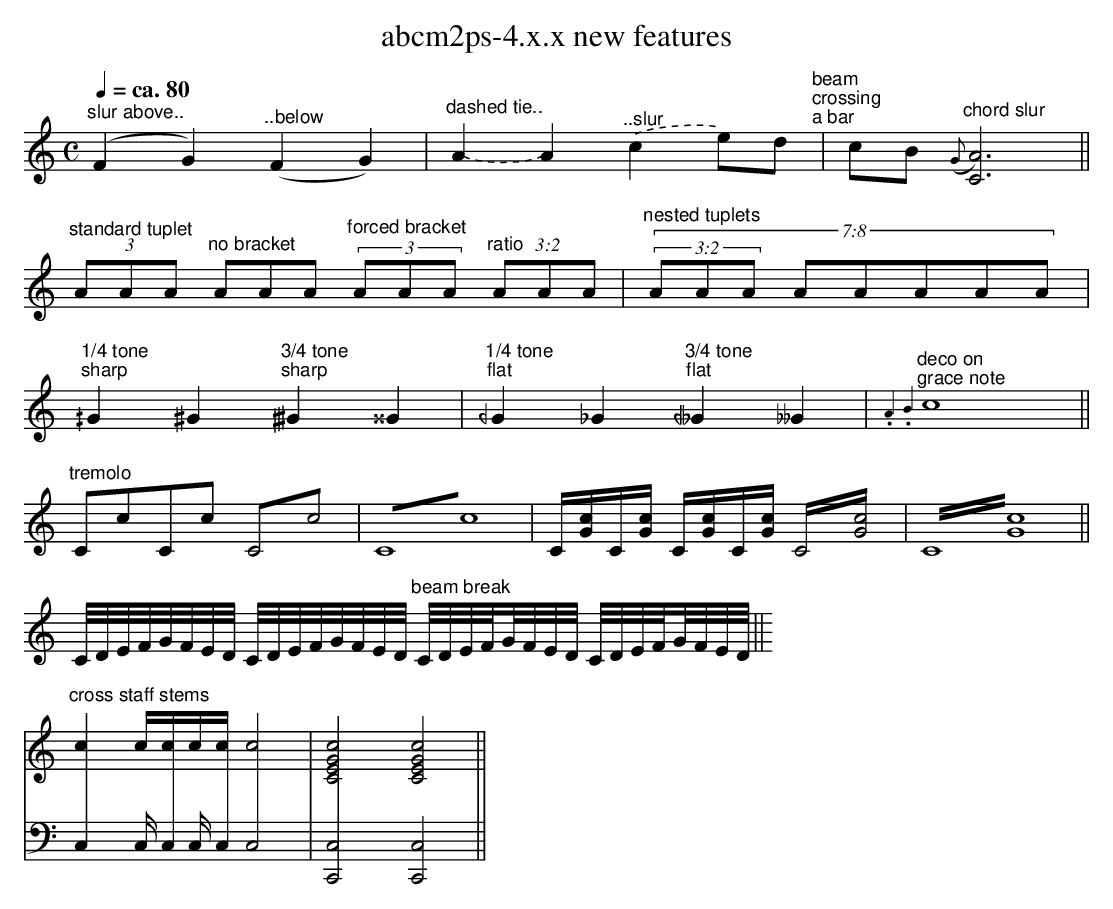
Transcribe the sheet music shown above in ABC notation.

X:1
T:abcm2ps-4.x.x new features
M:C
L:1/4
Q:1/4=ca. 80
K:none
"^slur above.."('FG) "^..below"(,FG)|\
"^dashed tie.."A.-A "^..slur".(ce/)d/"^beam;crossing;a bar"!beamon!|\
c/B/ "^chord slur"{(,G}[CA)]3||
"^standard tuplet"(3A/A/A/ "^no bracket"[I:tuplets 1 0 0](3A/A/A/ \
"^forced bracket"[I:tuplets 2 0 0](3A/A/A/ "^ratio"[I:tuplets 0 0 2](3A/A/A/| \
"^nested tuplets"[I:tuplets 2 0 2](7:8:8(3A/A/A/ A/A/A/A/A/|
"^1/4 tone;sharp"^/G  ^G "^3/4 tone;sharp"^3/2G ^^G |\
"^1/4 tone;flat"_/G _G "^3/4 tone;flat"_3/2G __G|"^deco on;grace note"{.A4.B4}c4||
"^tremolo"C/c/C/c/ C!trem1!c | C2!trem1!c2 | \
C//[Gc]//C//[Gc]// C//[Gc]//C//[Gc]// C!trem2![Gc] | C2!trem2![Gc]2 ||
C///D///E///F///G///F///E///D///\
C///D///E///F///G///F///E///D/// \
"^beam break"C///D///E///F///!beambr2!G///F///E///D///\
!beambr1!C///D///E///F///!beambr2!G///F///E///D///||
%%staves 1 2
V:1
"^cross staff stems"cc//c//c//c//c2 | [CEGc]2[CEGc]2||
V:2 bass
!xstem!C,C,//!xstem!C,//C,//!xstem!C,//!xstem!C,2 | !xstem![C,,C,]2[C,,C,]2||
